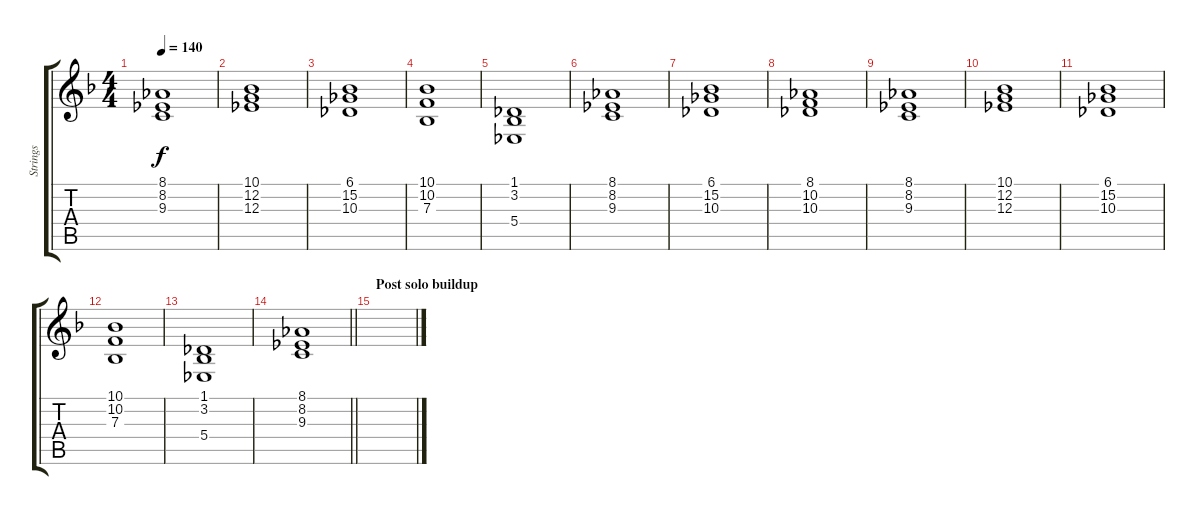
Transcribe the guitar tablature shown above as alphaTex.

\track ("Strings" "Strings") {instrument stringensemble1}
\staff {score tabs}
\tuning (C4 G3 Eb3 Bb2 F2 C2) {hide}
\ts (4 4)
\tempo 140
\clef g2
\ks dminor
(8.1 8.2 9.3).1{dy f} |
(10.1 12.2 12.3).1 |
(6.1 15.2 10.3).1 |
(10.1 10.2 7.3).1 |
(1.1 3.2 5.4).1 |
(8.1 8.2 9.3).1 |
(6.1 15.2 10.3).1 |
(8.1 10.2 10.3).1 |
(8.1 8.2 9.3).1 |
(10.1 12.2 12.3).1 |
(6.1 15.2 10.3).1 |
(10.1 10.2 7.3).1 |
(1.1 3.2 5.4).1 |
\barLineRight lightlight
(8.1 8.2 9.3).1 |
\section ("" "Post solo buildup")
